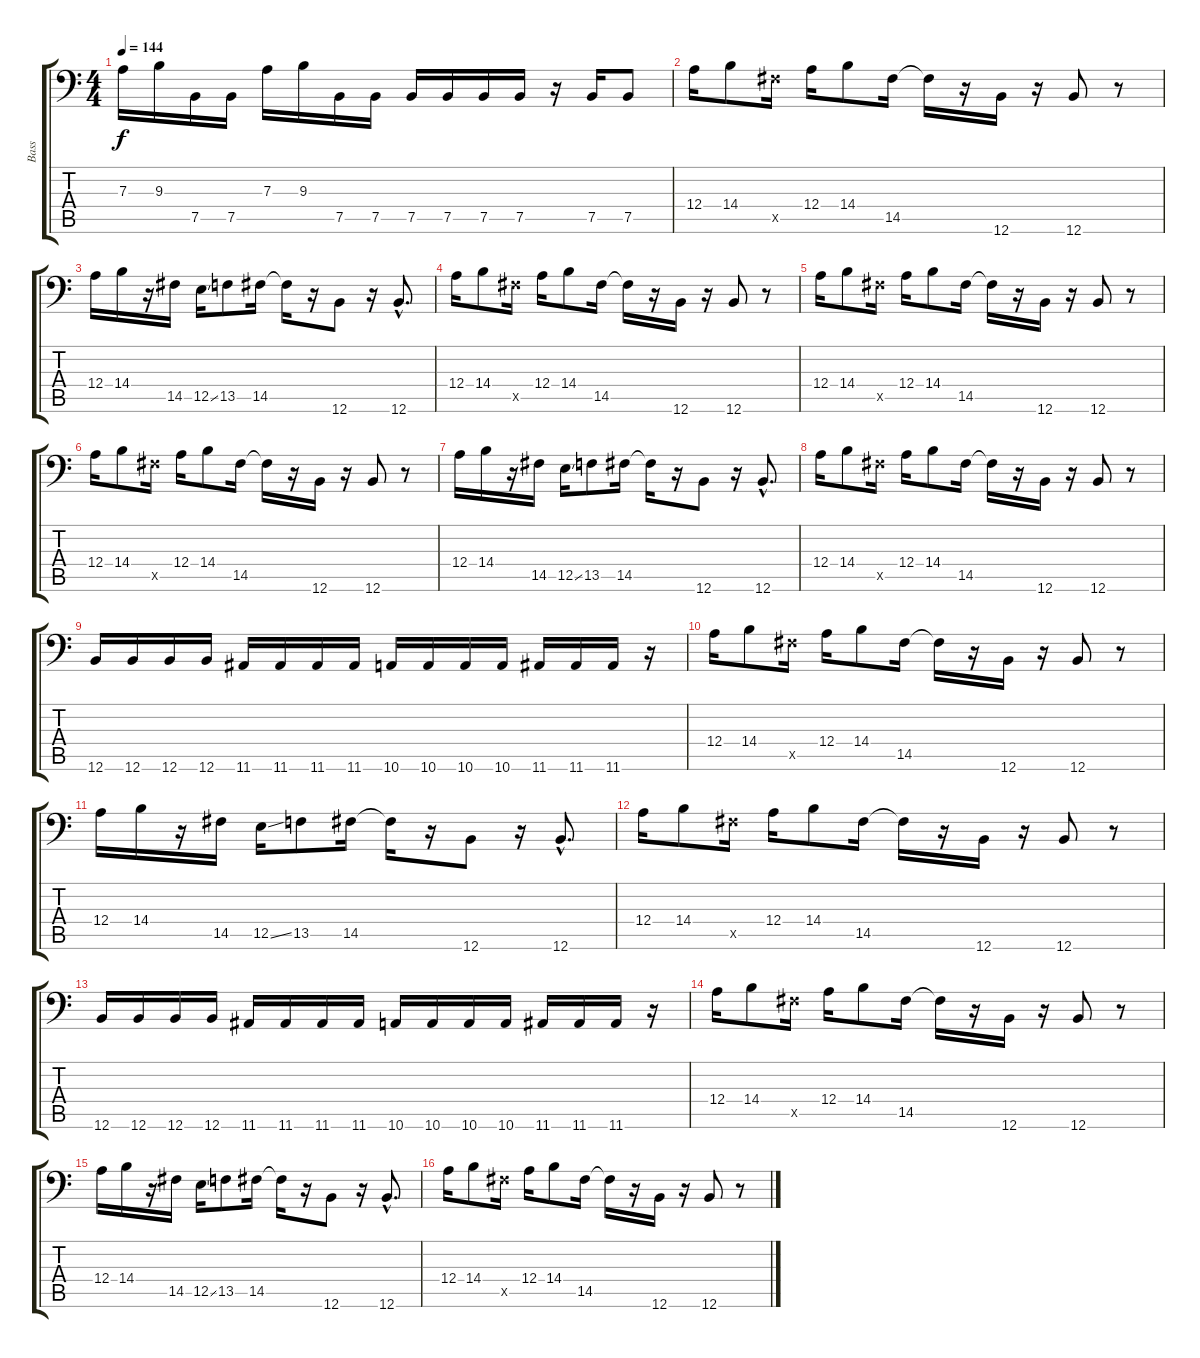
\track ("Bass" "Bass") {instrument electricbassfinger}
\staff {score tabs}
\tuning (C3 G2 D2 A1 E1 B0) {hide}
\ts (4 4)
\tempo 144
\clef f4
\ks c
7.3.16{dy f} 9.3.16 7.5.16 7.5.16 7.3.16 9.3.16 7.5.16 7.5.16 7.5.16 7.5.16 7.5.16 7.5.16 r.16 7.5.16 7.5.8 |
12.4.16 14.4.8 14.5{x}.16 12.4.16 14.4.8 14.5.16 14.5{t}.16 r.16 12.6.16 r.16 12.6.8 r.8 |
12.4.16 14.4.16 r.16 14.5.16 12.5{ss}.16 13.5.8 14.5.16 14.5{t}.16 r.16 12.6.8 r.16 12.6{hac}.8{d} |
12.4.16 14.4.8 14.5{x}.16 12.4.16 14.4.8 14.5.16 14.5{t}.16 r.16 12.6.16 r.16 12.6.8 r.8 |
12.4.16 14.4.8 14.5{x}.16 12.4.16 14.4.8 14.5.16 14.5{t}.16 r.16 12.6.16 r.16 12.6.8 r.8 |
12.4.16 14.4.8 14.5{x}.16 12.4.16 14.4.8 14.5.16 14.5{t}.16 r.16 12.6.16 r.16 12.6.8 r.8 |
12.4.16 14.4.16 r.16 14.5.16 12.5{ss}.16 13.5.8 14.5.16 14.5{t}.16 r.16 12.6.8 r.16 12.6{hac}.8{d} |
12.4.16 14.4.8 14.5{x}.16 12.4.16 14.4.8 14.5.16 14.5{t}.16 r.16 12.6.16 r.16 12.6.8 r.8 |
12.6.16 12.6.16 12.6.16 12.6.16 11.6.16 11.6.16 11.6.16 11.6.16 10.6.16 10.6.16 10.6.16 10.6.16 11.6.16 11.6.16 11.6.16 r.16 |
12.4.16 14.4.8 14.5{x}.16 12.4.16 14.4.8 14.5.16 14.5{t}.16 r.16 12.6.16 r.16 12.6.8 r.8 |
12.4.16 14.4.16 r.16 14.5.16 12.5{ss}.16 13.5.8 14.5.16 14.5{t}.16 r.16 12.6.8 r.16 12.6{hac}.8{d} |
12.4.16 14.4.8 14.5{x}.16 12.4.16 14.4.8 14.5.16 14.5{t}.16 r.16 12.6.16 r.16 12.6.8 r.8 |
12.6.16 12.6.16 12.6.16 12.6.16 11.6.16 11.6.16 11.6.16 11.6.16 10.6.16 10.6.16 10.6.16 10.6.16 11.6.16 11.6.16 11.6.16 r.16 |
12.4.16 14.4.8 14.5{x}.16 12.4.16 14.4.8 14.5.16 14.5{t}.16 r.16 12.6.16 r.16 12.6.8 r.8 |
12.4.16 14.4.16 r.16 14.5.16 12.5{ss}.16 13.5.8 14.5.16 14.5{t}.16 r.16 12.6.8 r.16 12.6{hac}.8{d} |
12.4.16 14.4.8 14.5{x}.16 12.4.16 14.4.8 14.5.16 14.5{t}.16 r.16 12.6.16 r.16 12.6.8 r.8
